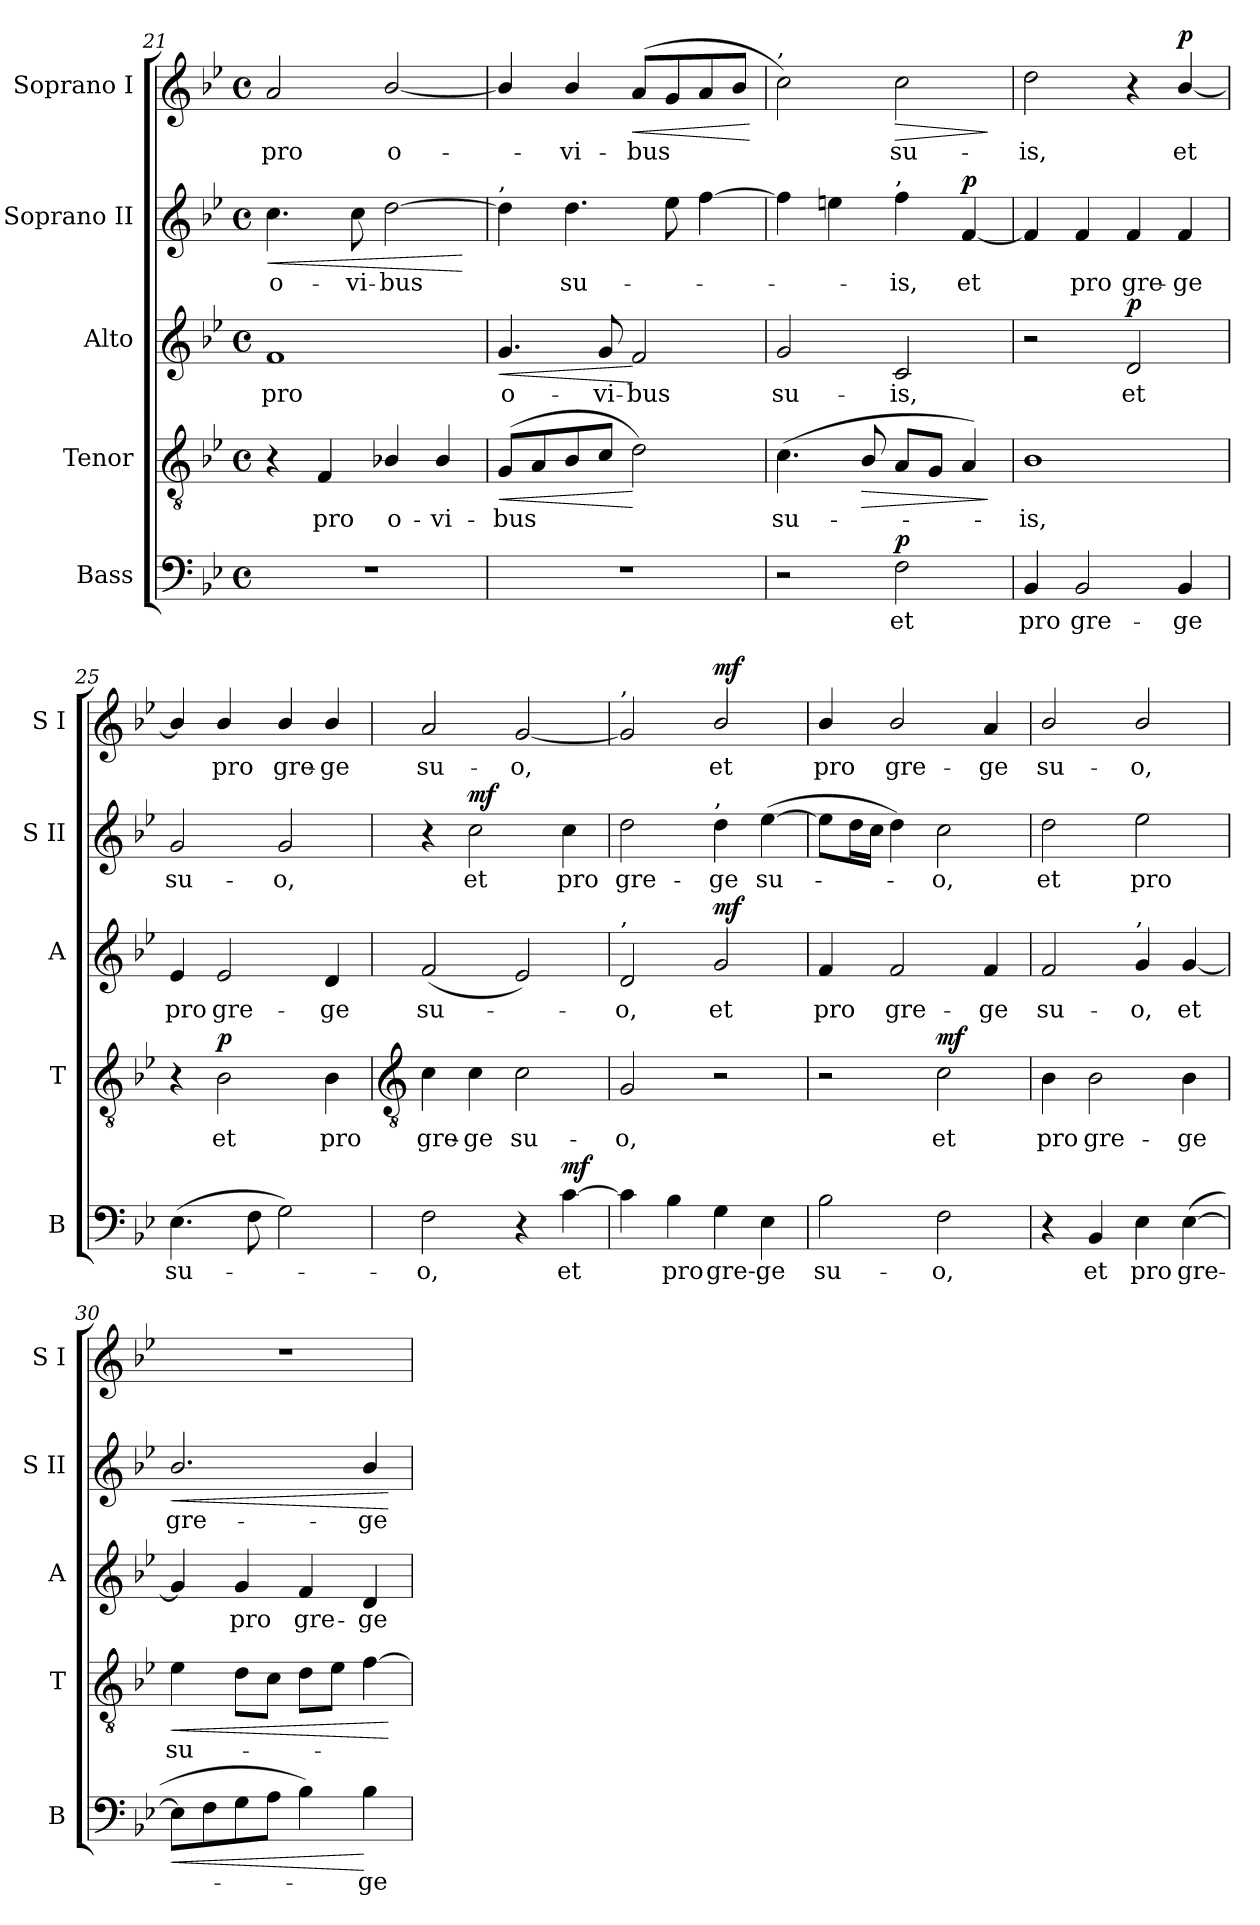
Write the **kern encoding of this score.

**kern	**text	**dynam	**kern	**text	**dynam	**kern	**text	**dynam	**kern	**text	**dynam	**kern	**text	**dynam
*part5	*part5	*part5	*part4	*part4	*part4	*part3	*part3	*part3	*part2	*part2	*part2	*part1	*part1	*part1
*staff5	*staff5	*staff5	*staff4	*staff4	*staff4	*staff3	*staff3	*staff3	*staff2	*staff2	*staff2	*staff1	*staff1	*staff1
*I"Bass	*	*	*I"Tenor	*	*	*I"Alto	*	*	*I"Soprano II	*	*	*I"Soprano I	*	*
*I'B	*	*	*I'T	*	*	*I'A	*	*	*I'S II	*	*	*I'S I	*	*
!!LO:LB:g=z
*clefF4	*	*	*clefGv2	*	*	*clefG2	*	*	*clefG2	*	*	*clefG2	*	*
*k[b-e-]	*	*	*k[b-e-]	*	*	*k[b-e-]	*	*	*k[b-e-]	*	*	*k[b-e-]	*	*
*B-:	*	*	*B-:	*	*	*B-:	*	*	*B-:	*	*	*B-:	*	*
*M4/4	*	*	*M4/4	*	*	*M4/4	*	*	*M4/4	*	*	*M4/4	*	*
*met(c)	*	*	*met(c)	*	*	*met(c)	*	*	*met(c)	*	*	*met(c)	*	*
=21	=21	=21	=21	=21	=21	=21	=21	=21	=21	=21	=21	=21	=21	=21
!	!	!	!	!	!	!	!LO:LY:b	!	!	!LO:LY:b	!LO:HP:b	!	!LO:LY:b	!
1r	.	.	4r	.	.	1f	pro	.	4.cc	o-	<	2a	pro	.
!	!	!	!	!LO:LY:b	!	!	!	!	!	!	!	!	!	!
.	.	.	4F	pro	.	.	.	.	.	.	.	.	.	.
!	!	!	!	!	!	!	!	!	!	!LO:LY:b	!	!	!	!
.	.	.	.	.	.	.	.	.	8cc	-vi-	.	.	.	.
!	!	!	!	!LO:LY:b	!	!	!	!	!	!LO:LY:b	!	!	!LO:LY:b	!
.	.	.	4B-X/	o-	.	.	.	.	[2dd	-bus	.	[2b-/	o-	.
!	!	!	!	!LO:LY:b	!	!	!	!	!	!	!	!	!	!
.	.	.	4B-/	-vi-	.	.	.	.	.	.	.	.	.	.
.	.	.	.	.	.	.	.	.	.	.	[	.	.	.
=22	=22	=22	=22	=22	=22	=22	=22	=22	=22	=22	=22	=22	=22	=22
!	!	!	!	!	!	!	!	!	!LO:TX:a:t=,	!	!	!	!	!
!	!	!	!	!LO:LY:b	!LO:HP:b	!	!LO:LY:b	!LO:HP:b	!	!	!	!	!	!
1r	.	.	(<8GL	-bus	<	4.g	o-	<	4dd]	.	.	4b-/]	.	.
.	.	.	8A	.	.	.	.	.	.	.	.	.	.	.
!	!	!	!	!	!	!	!	!	!	!LO:LY:b	!	!	!LO:LY:b	!
.	.	.	8B-	.	.	.	.	.	4.dd	su-	.	4b-/	vi-	.
!	!	!	!	!	!	!	!LO:LY:b	!	!	!	!	!	!	!
.	.	.	8cJ	.	.	8g	-vi-	.	.	.	.	.	.	.
!	!	!	!	!	!	!	!LO:LY:b	!	!	!	!	!	!LO:LY:b	!LO:HP:b
.	.	.	2d)	.	[	2f	-bus	[	.	.	.	(<8aL	-bus	<
.	.	.	.	.	.	.	.	.	8ee-	.	.	8g	.	.
.	.	.	.	.	.	.	.	.	[4ff	.	.	8a	.	.
.	.	.	.	.	.	.	.	.	.	.	.	8b-J	.	.
.	.	.	.	.	.	.	.	.	.	.	.	.	.	[
=23	=23	=23	=23	=23	=23	=23	=23	=23	=23	=23	=23	=23	=23	=23
!	!	!	!	!	!	!	!	!	!	!	!	!LO:TX:a:t=,	!	!
!	!	!	!	!LO:LY:b	!	!	!LO:LY:b	!	!	!	!	!	!	!
2r	.	.	(<4.c	su-	.	2g	su-	.	4ff]	.	.	2cc)	.	.
.	.	.	.	.	.	.	.	.	4een	.	.	.	.	.
!	!	!	!	!	!LO:HP:b	!	!	!	!	!	!	!	!	!
.	.	.	8B-/	.	>	.	.	.	.	.	.	.	.	.
!	!	!	!	!	!	!	!	!	!LO:TX:a:t=,	!	!	!	!	!
!	!LO:LY:b	!LO:DY:b	!	!	!	!	!LO:LY:b	!	!	!LO:LY:b	!	!	!LO:LY:b	!LO:HP:b
2F	et	p	8AL	.	.	2c	-is,	.	4ff	is,	.	2cc	su-	>
.	.	.	8GJ	.	.	.	.	.	.	.	.	.	.	.
!	!	!	!	!	!	!	!	!	!	!LO:LY:b	!LO:DY:b	!	!	!
.	.	.	4A)	.	.	.	.	.	[4f	et	p	.	.	.
.	.	.	.	.	]	.	.	.	.	.	.	.	.	]
=24	=24	=24	=24	=24	=24	=24	=24	=24	=24	=24	=24	=24	=24	=24
!	!LO:LY:b	!	!	!LO:LY:b	!	!	!	!	!	!	!	!	!LO:LY:b	!
4BB-	pro	.	1B-	is,	.	2r	.	.	4f]	.	.	2dd	-is,	.
!	!LO:LY:b	!	!	!	!	!	!	!	!	!LO:LY:b	!	!	!	!
2BB-	gre-	.	.	.	.	.	.	.	4f	pro	.	.	.	.
!	!	!	!	!	!	!	!LO:LY:b	!LO:DY:b	!	!LO:LY:b	!	!	!	!
.	.	.	.	.	.	2d	et	p	4f	gre-	.	4r	.	.
!	!LO:LY:b	!	!	!	!	!	!	!	!	!LO:LY:b	!	!	!LO:LY:b	!LO:DY:b
4BB-	-ge	.	.	.	.	.	.	.	4f	-ge	.	[4b-/	et	p
=25	=25	=25	=25	=25	=25	=25	=25	=25	=25	=25	=25	=25	=25	=25
!	!LO:LY:b	!	!	!	!	!	!LO:LY:b	!	!	!LO:LY:b	!	!	!	!
(>4.E-	su-	.	4r	.	.	4e-	pro	.	2g	su-	.	4b-/]	.	.
!	!	!	!	!LO:LY:b	!LO:DY:b	!	!LO:LY:b	!	!	!	!	!	!LO:LY:b	!
.	.	.	2B-	et	p	2e-	gre-	.	.	.	.	4b-/	pro	.
8F	.	.	.	.	.	.	.	.	.	.	.	.	.	.
!	!	!	!	!	!	!	!	!	!	!LO:LY:b	!	!	!LO:LY:b	!
2G)	.	.	.	.	.	.	.	.	2g	-o,	.	4b-/	gre-	.
!	!	!	!	!LO:LY:b	!	!	!LO:LY:b	!	!	!	!	!	!LO:LY:b	!
.	.	.	4B-	pro	.	4d	-ge	.	.	.	.	4b-/	-ge	.
!!LO:LB:g=z
=26	=26	=26	=26	=26	=26	=26	=26	=26	=26	=26	=26	=26	=26	=26
*	*	*	*clefGv2	*	*	*	*	*	*	*	*	*	*	*
!	!LO:LY:b	!	!	!LO:LY:b	!	!	!LO:LY:b	!	!	!	!	!	!LO:LY:b	!
2F	o,	.	4c	gre-	.	(<2f	su-	.	4r	.	.	2a	su-	.
!	!	!	!	!LO:LY:b	!	!	!	!	!	!LO:LY:b	!LO:DY:b	!	!	!
.	.	.	4c	-ge	.	.	.	.	2cc	et	mf	.	.	.
!	!	!	!	!LO:LY:b	!	!	!	!	!	!	!	!	!LO:LY:b	!
4r	.	.	2c	su-	.	2e-)	.	.	.	.	.	[2g	-o,	.
!	!LO:LY:b	!LO:DY:b	!	!	!	!	!	!	!	!LO:LY:b	!	!	!	!
[4c	et	mf	.	.	.	.	.	.	4cc	pro	.	.	.	.
=27	=27	=27	=27	=27	=27	=27	=27	=27	=27	=27	=27	=27	=27	=27
!	!	!	!	!	!	!	!	!	!	!	!	!LO:TX:a:t=,	!	!
!	!	!	!	!	!	!LO:TX:a:t=,	!	!	!	!	!	!	!	!
!	!	!	!	!LO:LY:b	!	!	!LO:LY:b	!	!	!LO:LY:b	!	!	!	!
4c]	.	.	2G	-o,	.	2d	o,	.	2dd	gre-	.	2g]	.	.
!	!LO:LY:b	!	!	!	!	!	!	!	!	!	!	!	!	!
4B-	pro	.	.	.	.	.	.	.	.	.	.	.	.	.
!	!	!	!	!	!	!	!	!	!LO:TX:a:t=,	!	!	!	!	!
!	!LO:LY:b	!	!	!	!	!	!LO:LY:b	!LO:DY:b	!	!LO:LY:b	!	!	!LO:LY:b	!LO:DY:b
4G	gre-.	.	2r	.	.	2g	et	mf	4dd	-ge	.	2b-/	et	mf
!	!LO:LY:b	!	!	!	!	!	!	!	!	!LO:LY:b	!	!	!	!
4E-	ge	.	.	.	.	.	.	.	(>[4ee-	su-	.	.	.	.
=28	=28	=28	=28	=28	=28	=28	=28	=28	=28	=28	=28	=28	=28	=28
!	!LO:LY:b	!	!	!	!	!	!LO:LY:b	!	!	!	!	!	!LO:LY:b	!
2B-	su-	.	2r	.	.	4f	pro	.	8ee-L]	.	.	4b-/	pro	.
.	.	.	.	.	.	.	.	.	16ddL	.	.	.	.	.
.	.	.	.	.	.	.	.	.	16ccJJ	.	.	.	.	.
!	!	!	!	!	!	!	!LO:LY:b	!	!	!	!	!	!LO:LY:b	!
.	.	.	.	.	.	2f	gre-	.	4dd)	.	.	2b-/	gre-	.
!	!LO:LY:b	!	!	!LO:LY:b	!LO:DY:b	!	!	!	!	!LO:LY:b	!	!	!	!
2F	-o,	.	2c	et	mf	.	.	.	2cc	o,	.	.	.	.
!	!	!	!	!	!	!	!LO:LY:b	!	!	!	!	!	!LO:LY:b	!
.	.	.	.	.	.	4f	-ge	.	.	.	.	4a	-ge	.
=29	=29	=29	=29	=29	=29	=29	=29	=29	=29	=29	=29	=29	=29	=29
!	!	!	!	!LO:LY:b	!	!	!LO:LY:b	!	!	!LO:LY:b	!	!	!LO:LY:b	!
4r	.	.	4B-	pro	.	2f	su-	.	2dd	et	.	2b-/	su-	.
!	!LO:LY:b	!	!	!LO:LY:b	!	!	!	!	!	!	!	!	!	!
4BB-	et	.	2B-	gre-	.	.	.	.	.	.	.	.	.	.
!	!	!	!	!	!	!LO:TX:a:t=,	!	!	!	!	!	!	!	!
!	!LO:LY:b	!	!	!	!	!	!LO:LY:b	!	!	!LO:LY:b	!	!	!LO:LY:b	!
4E-	pro	.	.	.	.	4g	-o,	.	2ee-	pro	.	2b-/	-o,	.
!	!LO:LY:b	!	!	!LO:LY:b	!	!	!LO:LY:b	!	!	!	!	!	!	!
(>[4E-	gre-	.	4B-	-ge	.	[4g	et	.	.	.	.	.	.	.
=30	=30	=30	=30	=30	=30	=30	=30	=30	=30	=30	=30	=30	=30	=30
!	!	!LO:HP:b	!	!LO:LY:b	!LO:HP:b	!	!	!	!	!LO:LY:b	!LO:HP:b	!	!	!
8E-L]	.	<	4e-	su-	<	4g]	.	.	2.b-/	gre-	<	1r	.	.
8F	.	.	.	.	.	.	.	.	.	.	.	.	.	.
!	!	!	!	!	!	!	!LO:LY:b	!	!	!	!	!	!	!
8G	.	.	8dL	.	.	4g	pro	.	.	.	.	.	.	.
8AJ	.	.	8cJ	.	.	.	.	.	.	.	.	.	.	.
!	!	!	!	!	!	!	!LO:LY:b	!	!	!	!	!	!	!
4B-)	.	.	8dL	.	.	4f	gre-	.	.	.	.	.	.	.
.	.	.	8e-J	.	.	.	.	.	.	.	.	.	.	.
!	!LO:LY:b	!	!	!	!	!	!LO:LY:b	!	!	!LO:LY:b	!	!	!	!
4B-	ge	[	[4f	.	.	4d	-ge	.	4b-/	-ge	.	.	.	.
.	.	.	.	.	[	.	.	.	.	.	[	.	.	.
=	=	=	=	=	=	=	=	=	=	=	=	=	=	=
*-	*-	*-	*-	*-	*-	*-	*-	*-	*-	*-	*-	*-	*-	*-
